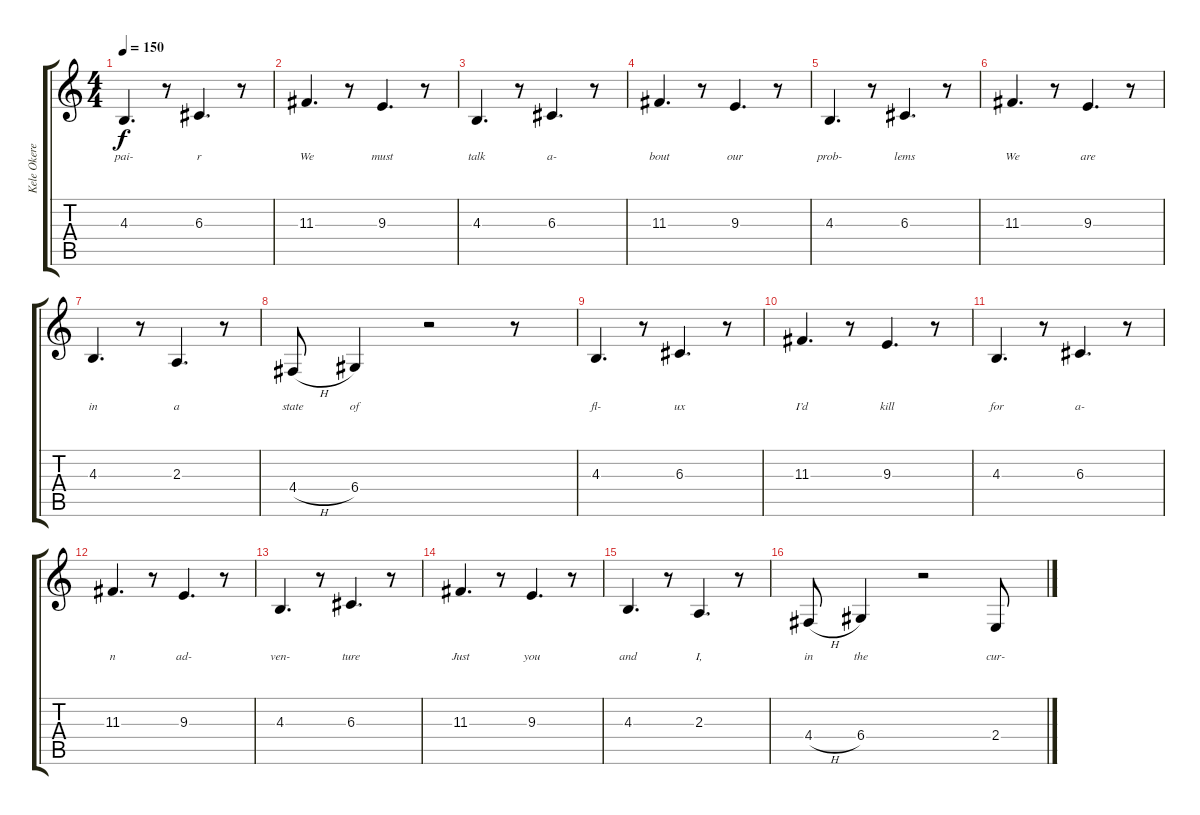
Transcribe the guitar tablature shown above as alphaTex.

\track ("Kele Okereke Vocals" "Kele Okere") {instrument tenorsax}
\staff {score tabs}
\tuning (E4 B3 G3 D3 A2 E2) {hide}
\ts (4 4)
\tempo 150
\clef g2
\ks c
4.3.4{d lyrics (0 "pai-") lyrics (1 "") lyrics (2 "") lyrics (3 "") lyrics (4 "") dy f} r.8 6.3.4{d lyrics (0 "r") lyrics (1 "") lyrics (2 "") lyrics (3 "") lyrics (4 "")} r.8 |
11.3.4{d lyrics (0 "We") lyrics (1 "") lyrics (2 "") lyrics (3 "") lyrics (4 "")} r.8 9.3.4{d lyrics (0 "must") lyrics (1 "") lyrics (2 "") lyrics (3 "") lyrics (4 "")} r.8 |
4.3.4{d lyrics (0 "talk") lyrics (1 "") lyrics (2 "") lyrics (3 "") lyrics (4 "")} r.8 6.3.4{d lyrics (0 "a-") lyrics (1 "") lyrics (2 "") lyrics (3 "") lyrics (4 "")} r.8 |
11.3.4{d lyrics (0 "bout") lyrics (1 "") lyrics (2 "") lyrics (3 "") lyrics (4 "")} r.8 9.3.4{d lyrics (0 "our") lyrics (1 "") lyrics (2 "") lyrics (3 "") lyrics (4 "")} r.8 |
4.3.4{d lyrics (0 "prob-") lyrics (1 "") lyrics (2 "") lyrics (3 "") lyrics (4 "")} r.8 6.3.4{d lyrics (0 "lems") lyrics (1 "") lyrics (2 "") lyrics (3 "") lyrics (4 "")} r.8 |
11.3.4{d lyrics (0 "We") lyrics (1 "") lyrics (2 "") lyrics (3 "") lyrics (4 "")} r.8 9.3.4{d lyrics (0 "are") lyrics (1 "") lyrics (2 "") lyrics (3 "") lyrics (4 "")} r.8 |
4.3.4{d lyrics (0 "in") lyrics (1 "") lyrics (2 "") lyrics (3 "") lyrics (4 "")} r.8 2.3.4{d lyrics (0 "a") lyrics (1 "") lyrics (2 "") lyrics (3 "") lyrics (4 "")} r.8 |
4.4{h}.8{lyrics (0 "state") lyrics (1 "") lyrics (2 "") lyrics (3 "") lyrics (4 "")} 6.4.4{lyrics (0 "of") lyrics (1 "") lyrics (2 "") lyrics (3 "") lyrics (4 "")} r.2 r.8 |
4.3.4{d lyrics (0 "fl-") lyrics (1 "") lyrics (2 "") lyrics (3 "") lyrics (4 "")} r.8 6.3.4{d lyrics (0 "ux") lyrics (1 "") lyrics (2 "") lyrics (3 "") lyrics (4 "")} r.8 |
11.3.4{d lyrics (0 "I’d") lyrics (1 "") lyrics (2 "") lyrics (3 "") lyrics (4 "")} r.8 9.3.4{d lyrics (0 "kill") lyrics (1 "") lyrics (2 "") lyrics (3 "") lyrics (4 "")} r.8 |
4.3.4{d lyrics (0 "for") lyrics (1 "") lyrics (2 "") lyrics (3 "") lyrics (4 "")} r.8 6.3.4{d lyrics (0 "a-") lyrics (1 "") lyrics (2 "") lyrics (3 "") lyrics (4 "")} r.8 |
11.3.4{d lyrics (0 "n") lyrics (1 "") lyrics (2 "") lyrics (3 "") lyrics (4 "")} r.8 9.3.4{d lyrics (0 "ad-") lyrics (1 "") lyrics (2 "") lyrics (3 "") lyrics (4 "")} r.8 |
4.3.4{d lyrics (0 "ven-") lyrics (1 "") lyrics (2 "") lyrics (3 "") lyrics (4 "")} r.8 6.3.4{d lyrics (0 "ture") lyrics (1 "") lyrics (2 "") lyrics (3 "") lyrics (4 "")} r.8 |
11.3.4{d lyrics (0 "Just") lyrics (1 "") lyrics (2 "") lyrics (3 "") lyrics (4 "")} r.8 9.3.4{d lyrics (0 "you") lyrics (1 "") lyrics (2 "") lyrics (3 "") lyrics (4 "")} r.8 |
4.3.4{d lyrics (0 "and") lyrics (1 "") lyrics (2 "") lyrics (3 "") lyrics (4 "")} r.8 2.3.4{d lyrics (0 "I,") lyrics (1 "") lyrics (2 "") lyrics (3 "") lyrics (4 "")} r.8 |
4.4{h}.8{lyrics (0 "in") lyrics (1 "") lyrics (2 "") lyrics (3 "") lyrics (4 "")} 6.4.4{lyrics (0 "the") lyrics (1 "") lyrics (2 "") lyrics (3 "") lyrics (4 "")} r.2 2.4.8{lyrics (0 "cur-") lyrics (1 "") lyrics (2 "") lyrics (3 "") lyrics (4 "")}
